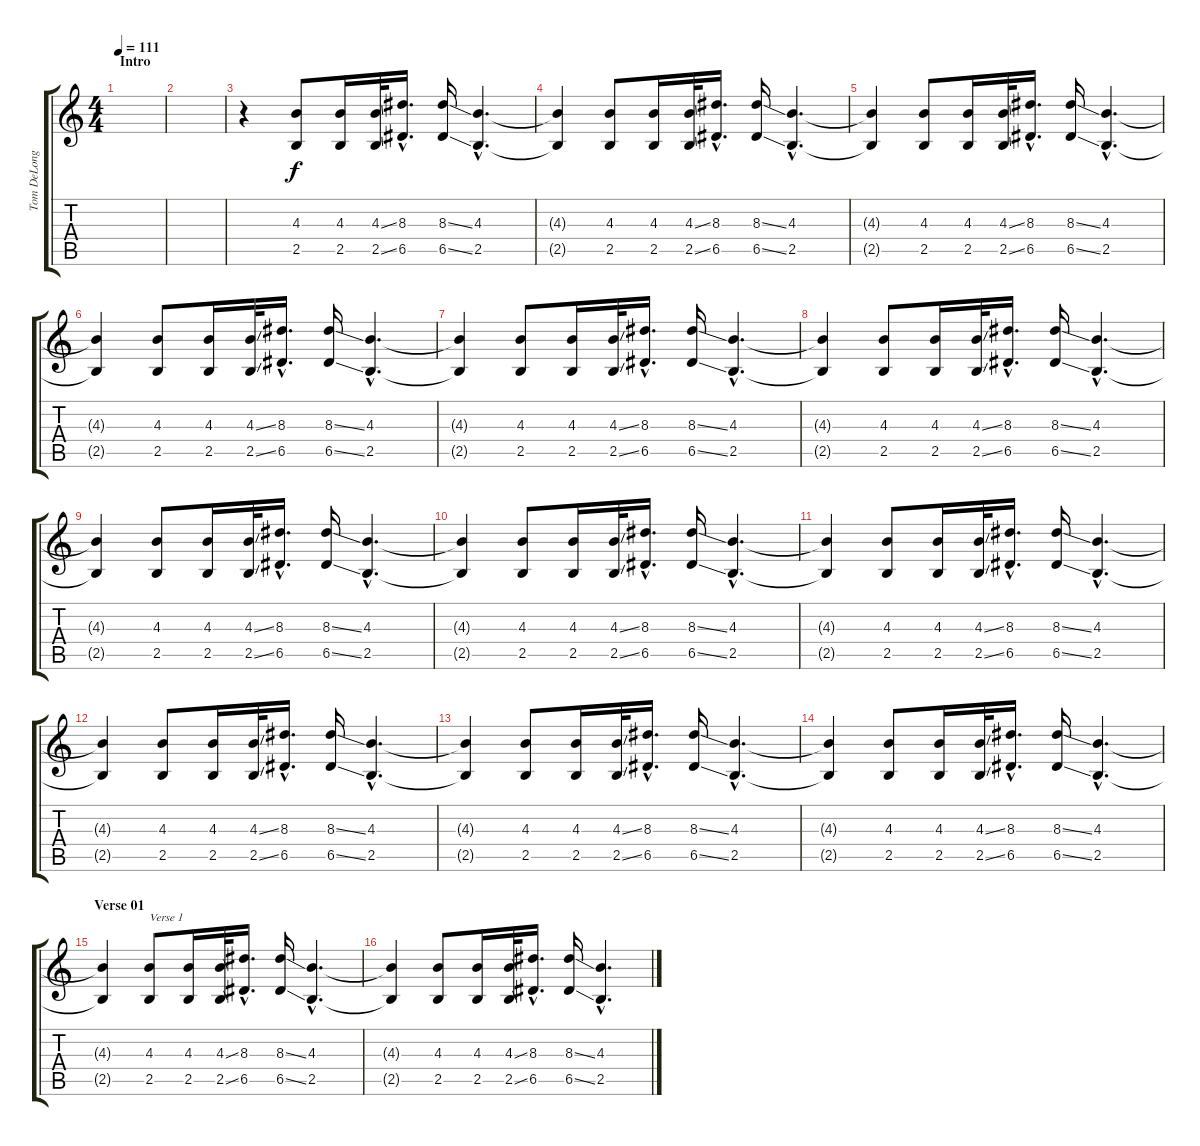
\track ("Tom DeLonge - Acoustic Guitar 1" "Tom DeLong") {instrument acousticguitarsteel}
\staff {score tabs}
\tuning (E4 B3 G3 D3 A2 E2) {hide}
\ts (4 4)
\section ("" "Intro")
\tempo 111
\clef g2
\ks c
|
|
r.4 (4.3 2.5).8 (4.3 2.5).16 (4.3{ss} 2.5{ss}).32 (8.3{hac} 6.5{hac}).16{d} (8.3{ss} 6.5{ss}).16 (4.3{hac} 2.5{hac}).4{d} |
(4.3{t} 2.5{t}).4 (4.3 2.5).8 (4.3 2.5).16 (4.3{ss} 2.5{ss}).32 (8.3{hac} 6.5{hac}).16{d} (8.3{ss} 6.5{ss}).16 (4.3{hac} 2.5{hac}).4{d} |
(4.3{t} 2.5{t}).4 (4.3 2.5).8 (4.3 2.5).16 (4.3{ss} 2.5{ss}).32 (8.3{hac} 6.5{hac}).16{d} (8.3{ss} 6.5{ss}).16 (4.3{hac} 2.5{hac}).4{d} |
(4.3{t} 2.5{t}).4 (4.3 2.5).8 (4.3 2.5).16 (4.3{ss} 2.5{ss}).32 (8.3{hac} 6.5{hac}).16{d} (8.3{ss} 6.5{ss}).16 (4.3{hac} 2.5{hac}).4{d} |
(4.3{t} 2.5{t}).4 (4.3 2.5).8 (4.3 2.5).16 (4.3{ss} 2.5{ss}).32 (8.3{hac} 6.5{hac}).16{d} (8.3{ss} 6.5{ss}).16 (4.3{hac} 2.5{hac}).4{d} |
(4.3{t} 2.5{t}).4 (4.3 2.5).8 (4.3 2.5).16 (4.3{ss} 2.5{ss}).32 (8.3{hac} 6.5{hac}).16{d} (8.3{ss} 6.5{ss}).16 (4.3{hac} 2.5{hac}).4{d} |
(4.3{t} 2.5{t}).4 (4.3 2.5).8 (4.3 2.5).16 (4.3{ss} 2.5{ss}).32 (8.3{hac} 6.5{hac}).16{d} (8.3{ss} 6.5{ss}).16 (4.3{hac} 2.5{hac}).4{d} |
(4.3{t} 2.5{t}).4 (4.3 2.5).8 (4.3 2.5).16 (4.3{ss} 2.5{ss}).32 (8.3{hac} 6.5{hac}).16{d} (8.3{ss} 6.5{ss}).16 (4.3{hac} 2.5{hac}).4{d} |
(4.3{t} 2.5{t}).4 (4.3 2.5).8 (4.3 2.5).16 (4.3{ss} 2.5{ss}).32 (8.3{hac} 6.5{hac}).16{d} (8.3{ss} 6.5{ss}).16 (4.3{hac} 2.5{hac}).4{d} |
(4.3{t} 2.5{t}).4 (4.3 2.5).8 (4.3 2.5).16 (4.3{ss} 2.5{ss}).32 (8.3{hac} 6.5{hac}).16{d} (8.3{ss} 6.5{ss}).16 (4.3{hac} 2.5{hac}).4{d} |
(4.3{t} 2.5{t}).4 (4.3 2.5).8 (4.3 2.5).16 (4.3{ss} 2.5{ss}).32 (8.3{hac} 6.5{hac}).16{d} (8.3{ss} 6.5{ss}).16 (4.3{hac} 2.5{hac}).4{d} |
(4.3{t} 2.5{t}).4 (4.3 2.5).8 (4.3 2.5).16 (4.3{ss} 2.5{ss}).32 (8.3{hac} 6.5{hac}).16{d} (8.3{ss} 6.5{ss}).16 (4.3{hac} 2.5{hac}).4{d} |
\section ("" "Verse 01")
(4.3{t} 2.5{t}).4 (4.3 2.5).8{txt "Verse 1"} (4.3 2.5).16 (4.3{ss} 2.5{ss}).32 (8.3{hac} 6.5{hac}).16{d} (8.3{ss} 6.5{ss}).16 (4.3{hac} 2.5{hac}).4{d} |
(4.3{t} 2.5{t}).4 (4.3 2.5).8 (4.3 2.5).16 (4.3{ss} 2.5{ss}).32 (8.3{hac} 6.5{hac}).16{d} (8.3{ss} 6.5{ss}).16 (4.3{hac} 2.5{hac}).4{d}
